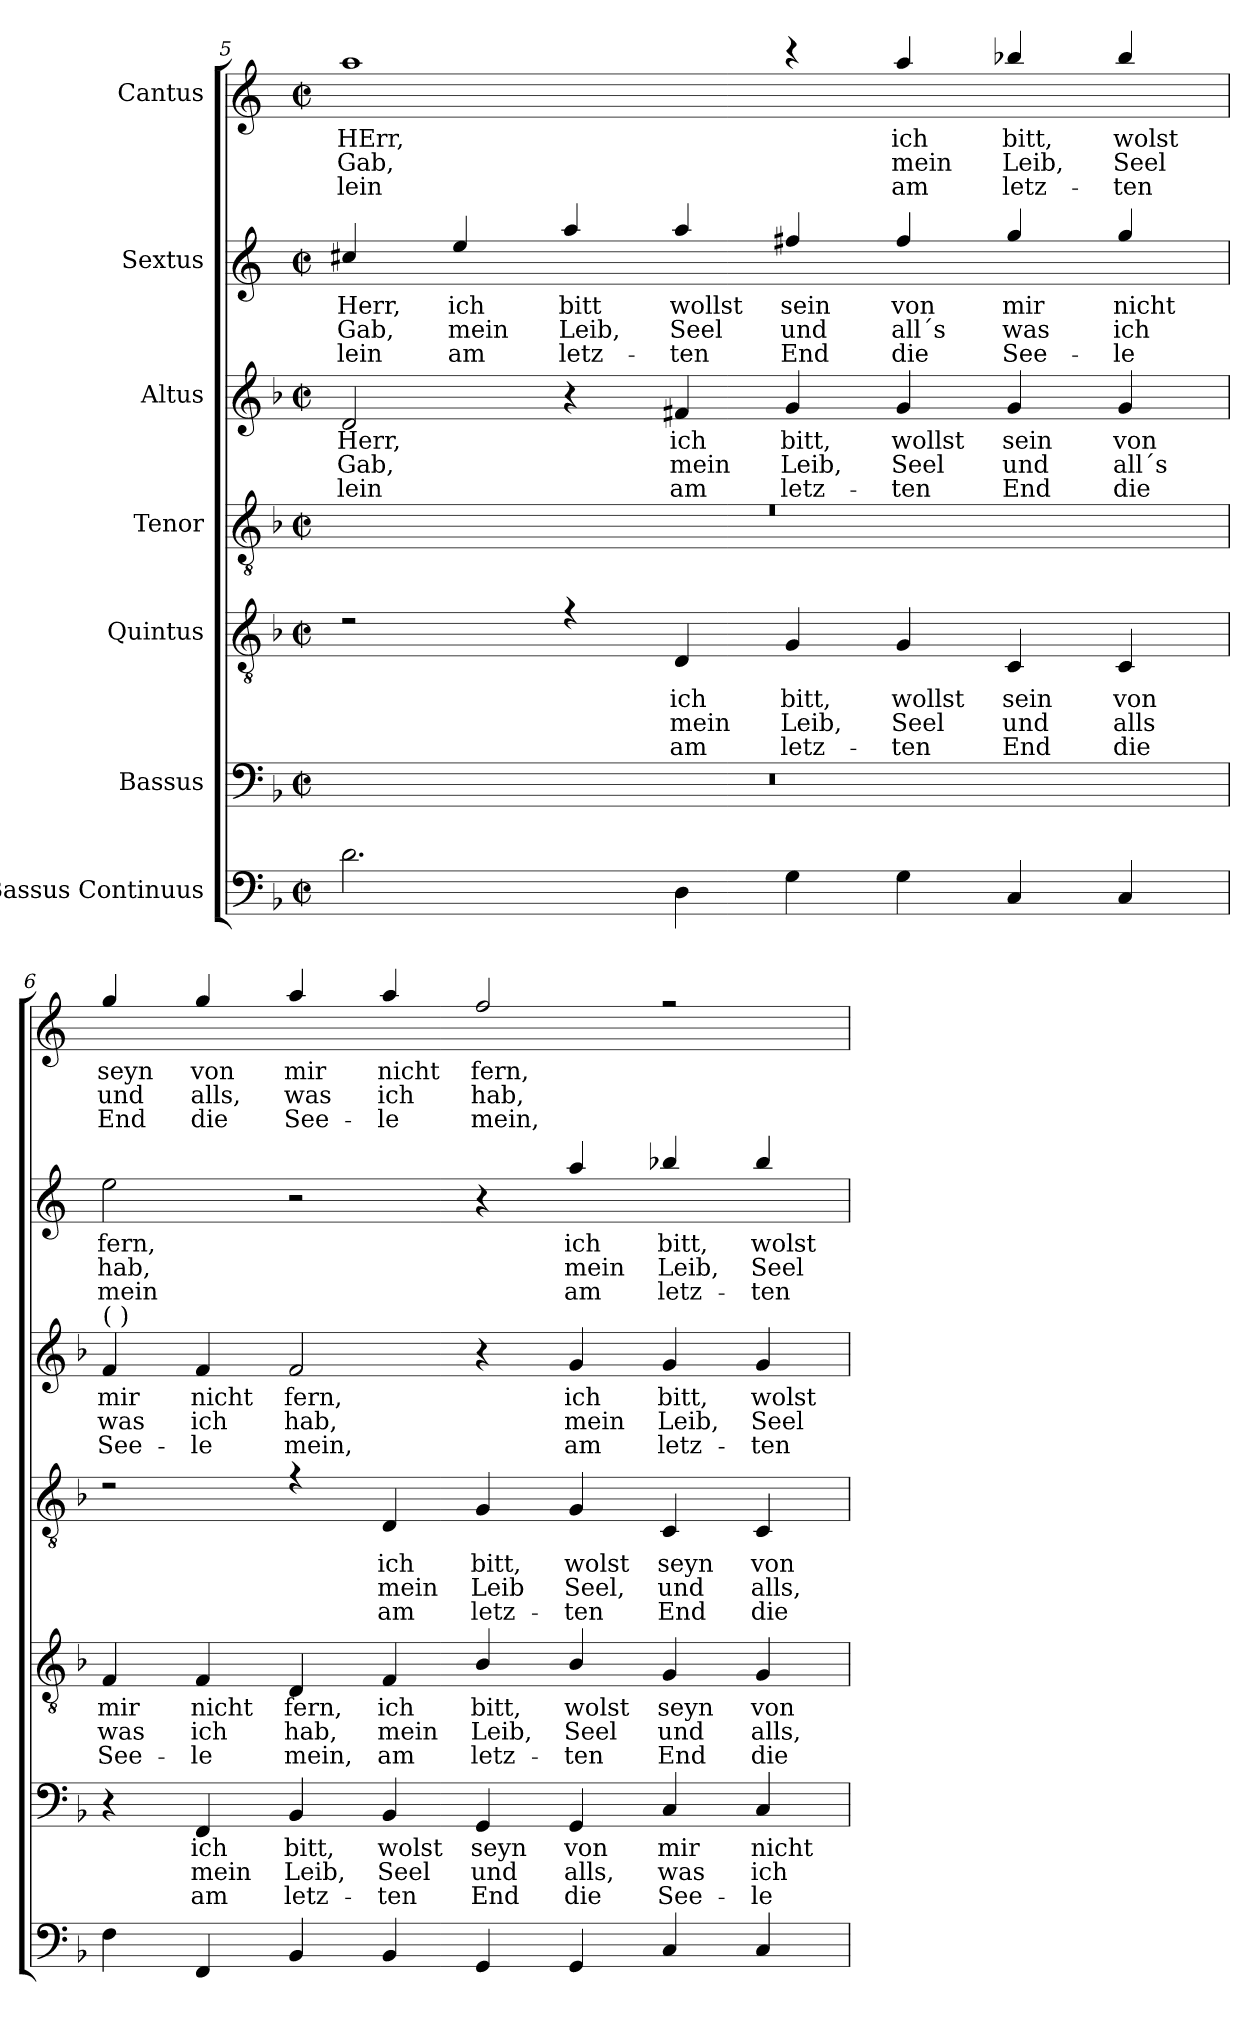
**kern	**kern	**text	**text	**text	**kern	**text	**text	**text	**kern	**text	**text	**text	**kern	**text	**text	**text	**kern	**text	**text	**text	**kern	**text	**text	**text
*part7	*part6	*part6	*part6	*part6	*part5	*part5	*part5	*part5	*part4	*part4	*part4	*part4	*part3	*part3	*part3	*part3	*part2	*part2	*part2	*part2	*part1	*part1	*part1	*part1
*staff7	*staff6	*staff6	*staff6	*staff6	*staff5	*staff5	*staff5	*staff5	*staff4	*staff4	*staff4	*staff4	*staff3	*staff3	*staff3	*staff3	*staff2	*staff2	*staff2	*staff2	*staff1	*staff1	*staff1	*staff1
*I"Bassus Continuus	*I"Bassus	*	*	*	*I"Quintus	*	*	*	*I"Tenor	*	*	*	*I"Altus	*	*	*	*I"Sextus	*	*	*	*I"Cantus	*	*	*
!!LO:LB:g=z
*clefF4	*clefF4	*	*	*	*clefGv2	*	*	*	*clefGv2	*	*	*	*clefG2	*	*	*	*clefG2	*	*	*	*clefG2	*	*	*
*	*	*	*	*	*	*	*	*	*	*	*	*	*	*	*	*	*ITrd4c7	*	*	*	*ITrd4c7	*	*	*
*k[b-]	*k[b-]	*	*	*	*k[b-]	*	*	*	*k[b-]	*	*	*	*k[b-]	*	*	*	*k[b-]	*	*	*	*k[b-]	*	*	*
*F:	*F:	*	*	*	*F:	*	*	*	*F:	*	*	*	*F:	*	*	*	*F:	*	*	*	*F:	*	*	*
*M4/2	*M4/2	*	*	*	*M4/2	*	*	*	*M4/2	*	*	*	*M4/2	*	*	*	*M4/2	*	*	*	*M4/2	*	*	*
*met(c|)	*met(c|)	*	*	*	*met(c|)	*	*	*	*met(c|)	*	*	*	*met(c|)	*	*	*	*met(c|)	*	*	*	*met(c|)	*	*	*
=5	=5	=5	=5	=5	=5	=5	=5	=5	=5	=5	=5	=5	=5	=5	=5	=5	=5	=5	=5	=5	=5	=5	=5	=5
*	*	*	*	*	*^	*	*	*	*^	*	*	*	*	*	*	*	*	*	*	*	*	*	*	*
!	!	!	!	!	!	!	!	!	!	!	!	!	!	!	!	!LO:LY:b	!LO:LY:b	!LO:LY:b	!	!LO:LY:b	!LO:LY:b	!LO:LY:b	!	!LO:LY:b	!LO:LY:b	!LO:LY:b
*	*	*	*	*	*	*	*	*	*	*	*	*	*	*	*	*	*	*	*^	*	*	*	*^	*	*	*
2.d	0r	.	.	.	2r	0ryy	.	.	.	0r	0ryy	.	.	.	2d	Herr,	Gab,	lein	4f#X	0ryy	Herr,	Gab,	lein	1dd	0ryy	HErr,	Gab,	lein
!	!	!	!	!	!	!	!	!	!	!	!	!	!	!	!	!	!	!	!	!	!LO:LY:b	!LO:LY:b	!LO:LY:b	!	!	!	!	!
.	.	.	.	.	.	.	.	.	.	.	.	.	.	.	.	.	.	.	4a	.	ich	mein	am	.	.	.	.	.
!	!	!	!	!	!	!	!	!	!	!	!	!	!	!	!	!	!	!	!	!	!LO:LY:b	!LO:LY:b	!LO:LY:b	!	!	!	!	!
.	.	.	.	.	4r	.	.	.	.	.	.	.	.	.	4r	.	.	.	4dd	.	bitt	Leib,	letz-	.	.	.	.	.
!	!	!	!	!	!	!	!LO:LY:b	!LO:LY:b	!LO:LY:b	!	!	!	!	!	!	!LO:LY:b	!LO:LY:b	!LO:LY:b	!	!	!LO:LY:b	!LO:LY:b	!LO:LY:b	!	!	!	!	!
4D	.	.	.	.	4D	.	ich	mein	am	.	.	.	.	.	4f#X	ich	mein	am	4dd	.	-wollst	Seel	ten	.	.	.	.	.
!	!	!	!	!	!	!	!LO:LY:b	!LO:LY:b	!LO:LY:b	!	!	!	!	!	!	!LO:LY:b	!LO:LY:b	!LO:LY:b	!	!	!LO:LY:b	!LO:LY:b	!LO:LY:b	!	!	!	!	!
4G	.	.	.	.	4G	.	bitt,	Leib,	letz-	.	.	.	.	.	4g	bitt,	Leib,	letz-	4bn	.	sein	und	End	4r	.	.	.	.
!	!	!	!	!	!	!	!LO:LY:b	!LO:LY:b	!LO:LY:b	!	!	!	!	!	!	!LO:LY:b	!LO:LY:b	!LO:LY:b	!	!	!LO:LY:b	!LO:LY:b	!LO:LY:b	!	!	!LO:LY:b	!LO:LY:b	!LO:LY:b
4G	.	.	.	.	4G	.	-wollst	Seel	ten	.	.	.	.	.	4g	-wollst	Seel	ten	4b	.	von	all´s	die	4dd	.	ich	mein	am
!	!	!	!	!	!	!	!LO:LY:b	!LO:LY:b	!LO:LY:b	!	!	!	!	!	!	!LO:LY:b	!LO:LY:b	!LO:LY:b	!	!	!LO:LY:b	!LO:LY:b	!LO:LY:b	!	!	!LO:LY:b	!LO:LY:b	!LO:LY:b
4C	.	.	.	.	4C	.	sein	und	End	.	.	.	.	.	4g	sein	und	End	4cc	.	mir	was	See-	4ee-X	.	bitt,	Leib,	letz-
!	!	!	!	!	!	!	!LO:LY:b	!LO:LY:b	!LO:LY:b	!	!	!	!	!	!	!LO:LY:b	!LO:LY:b	!LO:LY:b	!	!	!LO:LY:b	!LO:LY:b	!LO:LY:b	!	!	!LO:LY:b	!LO:LY:b	!LO:LY:b
4C	.	.	.	.	4C	.	von	alls	die	.	.	.	.	.	4g	von	all´s	die	4cc	.	-nicht	ich	le	4ee-	.	-wolst	Seel	ten
=6	=6	=6	=6	=6	=6	=6	=6	=6	=6	=6	=6	=6	=6	=6	=6	=6	=6	=6	=6	=6	=6	=6	=6	=6	=6	=6	=6	=6
!	!	!	!	!	!	!	!	!	!	!	!	!	!	!	!LO:TX:a:t=(  )	!	!	!	!	!	!	!	!	!	!	!	!	!
!	!	!	!	!	!	!	!LO:LY:b	!LO:LY:b	!LO:LY:b	!	!	!	!	!	!	!LO:LY:b	!LO:LY:b	!LO:LY:b	!	!	!LO:LY:b	!LO:LY:b	!LO:LY:b	!	!	!LO:LY:b	!LO:LY:b	!LO:LY:b
4F	4r	.	.	.	4F	2ryy	mir	was	See-	2r	0ryy	.	.	.	4f	mir	was	See-	2a	1ryy	fern,	hab,	mein	4cc	0ryy	seyn	und	End
!	!	!LO:LY:b	!LO:LY:b	!LO:LY:b	!	!	!LO:LY:b	!LO:LY:b	!LO:LY:b	!	!	!	!	!	!	!LO:LY:b	!LO:LY:b	!LO:LY:b	!	!	!	!	!	!	!	!LO:LY:b	!LO:LY:b	!LO:LY:b
4FF	4FF	ich	mein	am	4F	.	-nicht	ich	le	.	.	.	.	.	4f	-nicht	ich	le	.	.	.	.	.	4cc	.	von	alls,	die
!	!	!LO:LY:b	!LO:LY:b	!LO:LY:b	!	!	!LO:LY:b	!LO:LY:b	!LO:LY:b	!	!	!	!	!	!	!LO:LY:b	!LO:LY:b	!LO:LY:b	!	!	!	!	!	!	!	!LO:LY:b	!LO:LY:b	!LO:LY:b
4BB-	4BB-	bitt,	Leib,	letz-	4D	4ryy	fern,	hab,	mein,	4r	.	.	.	.	2f	fern,	hab,	mein,	2r	.	.	.	.	4dd	.	mir	was	See-
!	!	!LO:LY:b	!LO:LY:b	!LO:LY:b	!	!	!LO:LY:b	!LO:LY:b	!LO:LY:b	!	!	!LO:LY:b	!LO:LY:b	!LO:LY:b	!	!	!	!	!	!	!	!	!	!	!	!LO:LY:b	!LO:LY:b	!LO:LY:b
4BB-	4BB-	-wolst	Seel	ten	4F	4F\yy	ich	mein	am	4D	.	ich	mein	am	.	.	.	.	.	.	.	.	.	4dd	.	-nicht	ich	le
!	!	!LO:LY:b	!LO:LY:b	!LO:LY:b	!	!	!LO:LY:b	!LO:LY:b	!LO:LY:b	!	!	!LO:LY:b	!LO:LY:b	!LO:LY:b	!	!	!	!	!	!	!	!	!	!	!	!LO:LY:b	!LO:LY:b	!LO:LY:b
4GG	4GG	seyn	und	End	4B-	4B-\yy	bitt,	Leib,	letz-	4G	.	bitt,	Leib	letz-	4r	.	.	.	4r	4ryy	.	.	.	2b-	.	fern,	hab,	mein,
!	!	!LO:LY:b	!LO:LY:b	!LO:LY:b	!	!	!LO:LY:b	!LO:LY:b	!LO:LY:b	!	!	!LO:LY:b	!LO:LY:b	!LO:LY:b	!	!LO:LY:b	!LO:LY:b	!LO:LY:b	!	!	!LO:LY:b	!LO:LY:b	!LO:LY:b	!	!	!	!	!
4GG	4GG	von	alls,	die	4B-	4B-\yy	-wolst	Seel	ten	4G	.	-wolst	Seel,	ten	4g	ich	mein	am	4dd	4dd\yy	ich	mein	am	.	.	.	.	.
!	!	!LO:LY:b	!LO:LY:b	!LO:LY:b	!	!	!LO:LY:b	!LO:LY:b	!LO:LY:b	!	!	!LO:LY:b	!LO:LY:b	!LO:LY:b	!	!LO:LY:b	!LO:LY:b	!LO:LY:b	!	!	!LO:LY:b	!LO:LY:b	!LO:LY:b	!	!	!	!	!
4C	4C	mir	was	See-	4G	4G\yy	seyn	und	End	4C	.	seyn	und	End	4g	bitt,	Leib,	letz-	4ee-X	4ee-X\yy	bitt,	Leib,	letz-	2r	.	.	.	.
!	!	!LO:LY:b	!LO:LY:b	!LO:LY:b	!	!	!LO:LY:b	!LO:LY:b	!LO:LY:b	!	!	!LO:LY:b	!LO:LY:b	!LO:LY:b	!	!LO:LY:b	!LO:LY:b	!LO:LY:b	!	!	!LO:LY:b	!LO:LY:b	!LO:LY:b	!	!	!	!	!
4C	4C	-nicht	ich	le	4G	4G\yy	von	alls,	die	4C	.	von	alls,	die	4g	-wolst	Seel	ten	4ee-	4ee-\yy	-wolst	Seel	ten	.	.	.	.	.
*	*	*	*	*	*v	*v	*	*	*	*	*	*	*	*	*	*	*	*	*v	*v	*	*	*	*v	*v	*	*	*
*	*	*	*	*	*	*	*	*	*v	*v	*	*	*	*	*	*	*	*	*	*	*	*	*	*	*
=	=	=	=	=	=	=	=	=	=	=	=	=	=	=	=	=	=	=	=	=	=	=	=	=
*-	*-	*-	*-	*-	*-	*-	*-	*-	*-	*-	*-	*-	*-	*-	*-	*-	*-	*-	*-	*-	*-	*-	*-	*-
